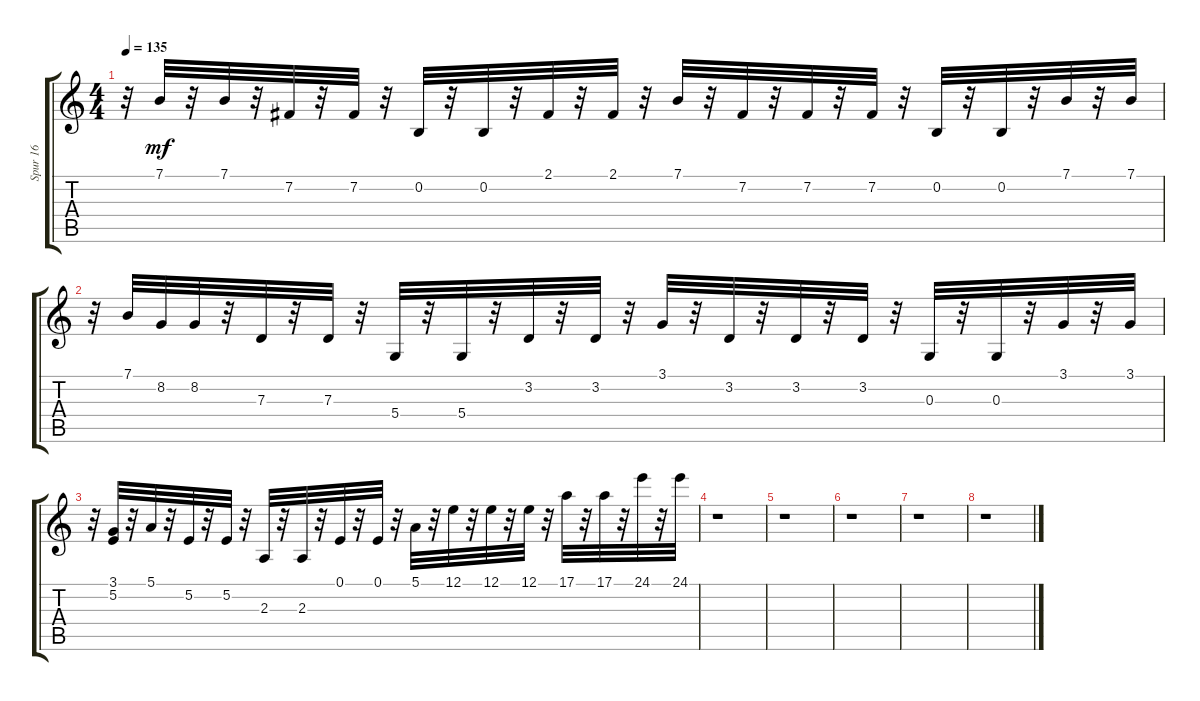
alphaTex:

\track ("Spur 16" "Spur 16") {instrument lead8bassandlead}
\staff {score tabs}
\tuning (E4 B3 G3 D3 A2 E2) {hide}
\ts (4 4)
\tempo 135
\clef g2
\ks c
r.32{dy mf} 7.1.32 r.32 7.1.32 r.32 7.2.32 r.32 7.2.32 r.32 0.2.32 r.32 0.2.32 r.32 2.1.32 r.32 2.1.32 r.32 7.1.32 r.32 7.2.32 r.32 7.2.32 r.32 7.2.32 r.32 0.2.32 r.32 0.2.32 r.32 7.1.32 r.32 7.1.32 |
r.32 7.1.32 8.2.32 8.2.32 r.32 7.3.32 r.32 7.3.32 r.32 5.4.32 r.32 5.4.32 r.32 3.2.32 r.32 3.2.32 r.32 3.1.32 r.32 3.2.32 r.32 3.2.32 r.32 3.2.32 r.32 0.3.32 r.32 0.3.32 r.32 3.1.32 r.32 3.1.32 |
r.32 (3.1 5.2).32 r.32 5.1.32 r.32 5.2.32 r.32 5.2.32 r.32 2.3.32 r.32 2.3.32 r.32 0.1.32 r.32 0.1.32 r.32 5.1.32 r.32 12.1.32 r.32 12.1.32 r.32 12.1.32 r.32 17.1.32 r.32 17.1.32 r.32 24.1.32 r.32 24.1.32 |
r.1 |
r.1 |
r.1 |
r.1 |
r.1
